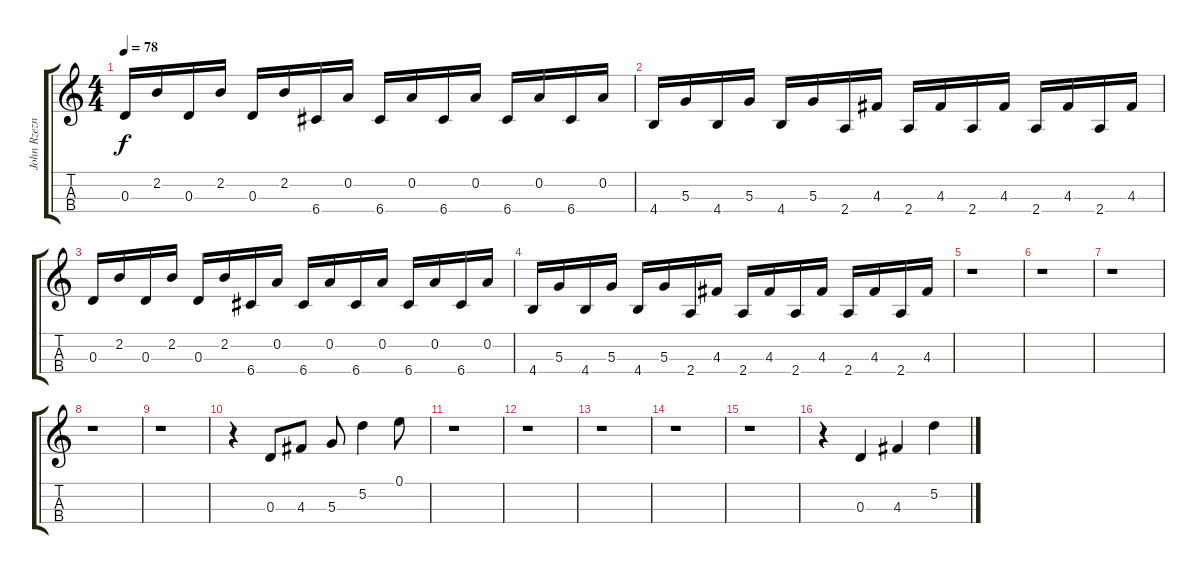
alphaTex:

\track ("John Rzeznik (Mandolin)" "John Rzezn") {instrument koto}
\staff {score tabs}
\tuning (E5 A4 D4 G3) {hide}
\ts (4 4)
\tempo 78
\clef g2
\ks c
0.3.16{dy f instrument koto} 2.2.16 0.3.16 2.2.16 0.3.16 2.2.16 6.4.16 0.2.16 6.4.16 0.2.16 6.4.16 0.2.16 6.4.16 0.2.16 6.4.16 0.2.16 |
4.4.16 5.3.16 4.4.16 5.3.16 4.4.16 5.3.16 2.4.16 4.3.16 2.4.16 4.3.16 2.4.16 4.3.16 2.4.16 4.3.16 2.4.16 4.3.16 |
0.3.16 2.2.16 0.3.16 2.2.16 0.3.16 2.2.16 6.4.16 0.2.16 6.4.16 0.2.16 6.4.16 0.2.16 6.4.16 0.2.16 6.4.16 0.2.16 |
4.4.16 5.3.16 4.4.16 5.3.16 4.4.16 5.3.16 2.4.16 4.3.16 2.4.16 4.3.16 2.4.16 4.3.16 2.4.16 4.3.16 2.4.16 4.3.16 |
r.1 |
r.1 |
r.1 |
r.1 |
r.1 |
r.4 0.3.8 4.3.8 5.3.8 5.2.4 0.1.8 |
r.1 |
r.1 |
r.1 |
r.1 |
r.1 |
r.4 0.3.4 4.3.4 5.2.4
